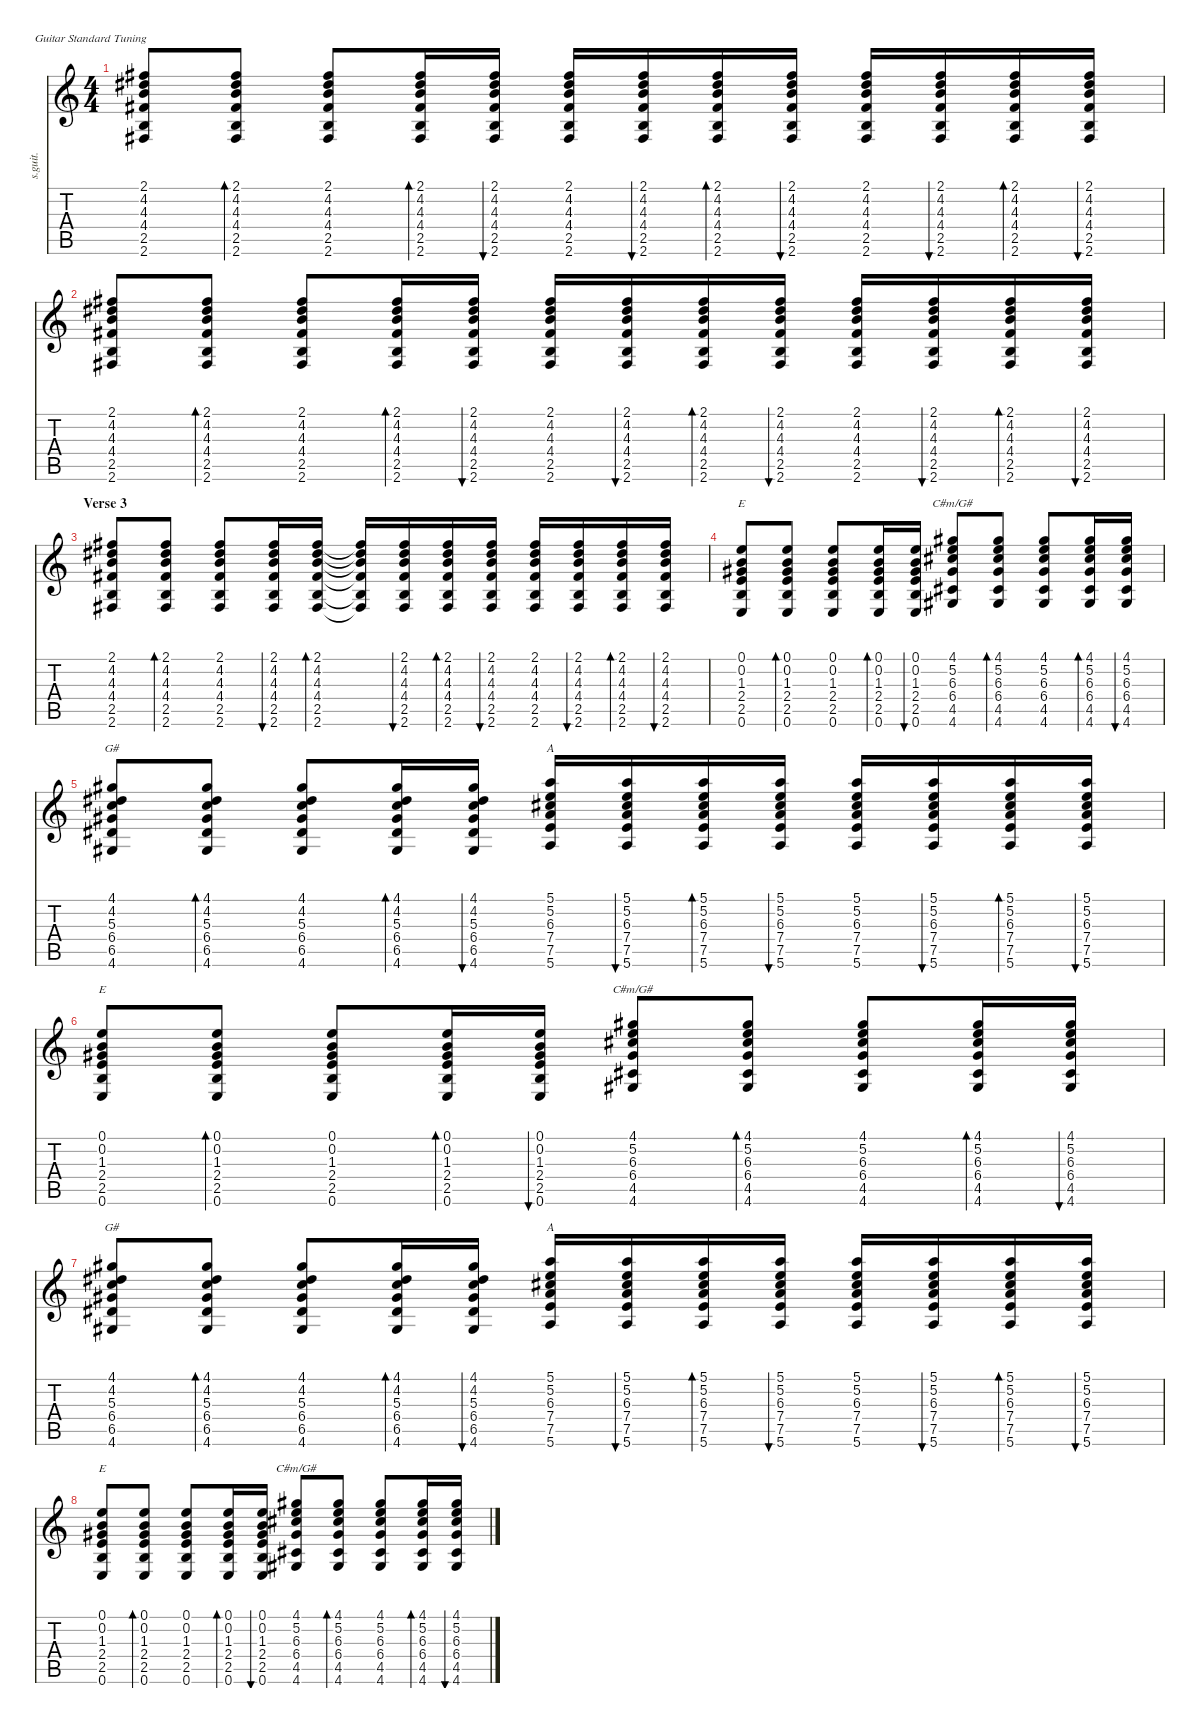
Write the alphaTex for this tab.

\defaultSystemsLayout 4
\hideDynamics
\bracketExtendMode nobrackets
\track ("Black Francis (Rhythm)" "s.guit.") {instrument acousticguitarsteel}
\staff {score tabs}
\tuning (E4 B3 G3 D3 A2 E2)
\chord ("E" 3 1 2 2 0 x) {showdiagram false}
\chord ("C#m/G#" 3 1 2 2 0 x) {showdiagram false}
\chord ("G#" 3 1 2 2 0 x) {showdiagram false}
\chord ("A" 3 1 2 2 0 x) {showdiagram false}
\ts (4 4)
\tempo (81 hide)
\clef g2
\ks c
(2.1{acc #} 4.2{acc #} 4.3 4.4{acc #} 2.5 2.6{acc #}).8{lyrics (0 "") lyrics (1 "") lyrics (2 "") lyrics (3 "") lyrics (4 "") dy mf} (2.1{acc #} 4.2{acc #} 4.3 4.4{acc #} 2.5 2.6{acc #}).8{bd 30 lyrics (0 "") lyrics (1 "") lyrics (2 "") lyrics (3 "") lyrics (4 "")} (2.1{acc #} 4.2{acc #} 4.3 4.4{acc #} 2.5 2.6{acc #}).8{lyrics (0 "") lyrics (1 "") lyrics (2 "") lyrics (3 "") lyrics (4 "")} (2.1{acc #} 4.2{acc #} 4.3 4.4{acc #} 2.5 2.6{acc #}).16{bd 30 lyrics (0 "") lyrics (1 "") lyrics (2 "") lyrics (3 "") lyrics (4 "")} (2.1{acc #} 4.2{acc #} 4.3 4.4{acc #} 2.5 2.6{acc #}).16{bu 30 lyrics (0 "") lyrics (1 "") lyrics (2 "") lyrics (3 "") lyrics (4 "")} (2.1{acc #} 4.2{acc #} 4.3 4.4{acc #} 2.5 2.6{acc #}).16{lyrics (0 "") lyrics (1 "") lyrics (2 "") lyrics (3 "") lyrics (4 "")} (2.1{acc #} 4.2{acc #} 4.3 4.4{acc #} 2.5 2.6{acc #}).16{bu 30 lyrics (0 "") lyrics (1 "") lyrics (2 "") lyrics (3 "") lyrics (4 "")} (2.1{acc #} 4.2{acc #} 4.3 4.4{acc #} 2.5 2.6{acc #}).16{bd 30 lyrics (0 "") lyrics (1 "") lyrics (2 "") lyrics (3 "") lyrics (4 "")} (2.1{acc #} 4.2{acc #} 4.3 4.4{acc #} 2.5 2.6{acc #}).16{bu 30 lyrics (0 "") lyrics (1 "") lyrics (2 "") lyrics (3 "") lyrics (4 "")} (2.1{acc #} 4.2{acc #} 4.3 4.4{acc #} 2.5 2.6{acc #}).16{lyrics (0 "") lyrics (1 "") lyrics (2 "") lyrics (3 "") lyrics (4 "")} (2.1{acc #} 4.2{acc #} 4.3 4.4{acc #} 2.5 2.6{acc #}).16{bu 30 lyrics (0 "") lyrics (1 "") lyrics (2 "") lyrics (3 "") lyrics (4 "")} (2.1{acc #} 4.2{acc #} 4.3 4.4{acc #} 2.5 2.6{acc #}).16{bd 30 lyrics (0 "") lyrics (1 "") lyrics (2 "") lyrics (3 "") lyrics (4 "")} (2.1{acc #} 4.2{acc #} 4.3 4.4{acc #} 2.5 2.6{acc #}).16{bu 30 lyrics (0 "") lyrics (1 "") lyrics (2 "") lyrics (3 "") lyrics (4 "")} |
(2.1{acc #} 4.2{acc #} 4.3 4.4{acc #} 2.5 2.6{acc #}).8{lyrics (0 "") lyrics (1 "") lyrics (2 "") lyrics (3 "") lyrics (4 "")} (2.1{acc #} 4.2{acc #} 4.3 4.4{acc #} 2.5 2.6{acc #}).8{bd 30 lyrics (0 "") lyrics (1 "") lyrics (2 "") lyrics (3 "") lyrics (4 "")} (2.1{acc #} 4.2{acc #} 4.3 4.4{acc #} 2.5 2.6{acc #}).8{lyrics (0 "") lyrics (1 "") lyrics (2 "") lyrics (3 "") lyrics (4 "")} (2.1{acc #} 4.2{acc #} 4.3 4.4{acc #} 2.5 2.6{acc #}).16{bd 30 lyrics (0 "") lyrics (1 "") lyrics (2 "") lyrics (3 "") lyrics (4 "")} (2.1{acc #} 4.2{acc #} 4.3 4.4{acc #} 2.5 2.6{acc #}).16{bu 30 lyrics (0 "") lyrics (1 "") lyrics (2 "") lyrics (3 "") lyrics (4 "")} (2.1{acc #} 4.2{acc #} 4.3 4.4{acc #} 2.5 2.6{acc #}).16{lyrics (0 "") lyrics (1 "") lyrics (2 "") lyrics (3 "") lyrics (4 "")} (2.1{acc #} 4.2{acc #} 4.3 4.4{acc #} 2.5 2.6{acc #}).16{bu 30 lyrics (0 "") lyrics (1 "") lyrics (2 "") lyrics (3 "") lyrics (4 "")} (2.1{acc #} 4.2{acc #} 4.3 4.4{acc #} 2.5 2.6{acc #}).16{bd 30 lyrics (0 "") lyrics (1 "") lyrics (2 "") lyrics (3 "") lyrics (4 "")} (2.1{acc #} 4.2{acc #} 4.3 4.4{acc #} 2.5 2.6{acc #}).16{bu 30 lyrics (0 "") lyrics (1 "") lyrics (2 "") lyrics (3 "") lyrics (4 "")} (2.1{acc #} 4.2{acc #} 4.3 4.4{acc #} 2.5 2.6{acc #}).16{lyrics (0 "") lyrics (1 "") lyrics (2 "") lyrics (3 "") lyrics (4 "")} (2.1{acc #} 4.2{acc #} 4.3 4.4{acc #} 2.5 2.6{acc #}).16{bu 30 lyrics (0 "") lyrics (1 "") lyrics (2 "") lyrics (3 "") lyrics (4 "")} (2.1{acc #} 4.2{acc #} 4.3 4.4{acc #} 2.5 2.6{acc #}).16{bd 30 lyrics (0 "") lyrics (1 "") lyrics (2 "") lyrics (3 "") lyrics (4 "")} (2.1{acc #} 4.2{acc #} 4.3 4.4{acc #} 2.5 2.6{acc #}).16{bu 30 lyrics (0 "") lyrics (1 "") lyrics (2 "") lyrics (3 "") lyrics (4 "")} |
\section ("" "Verse 3")
(2.1{acc #} 4.2{acc #} 4.3 4.4{acc #} 2.5 2.6{acc #}).8{lyrics (0 "") lyrics (1 "") lyrics (2 "") lyrics (3 "") lyrics (4 "")} (2.1{acc #} 4.2{acc #} 4.3 4.4{acc #} 2.5 2.6{acc #}).8{bd 30 lyrics (0 "") lyrics (1 "") lyrics (2 "") lyrics (3 "") lyrics (4 "")} (2.1{acc #} 4.2{acc #} 4.3 4.4{acc #} 2.5 2.6{acc #}).8{lyrics (0 "") lyrics (1 "") lyrics (2 "") lyrics (3 "") lyrics (4 "")} (2.1{acc #} 4.2{acc #} 4.3 4.4{acc #} 2.5 2.6{acc #}).16{bu 30 lyrics (0 "") lyrics (1 "") lyrics (2 "") lyrics (3 "") lyrics (4 "")} (2.1{acc #} 4.2{acc #} 4.3 4.4{acc #} 2.5 2.6{acc #}).16{bd 30 lyrics (0 "") lyrics (1 "") lyrics (2 "") lyrics (3 "") lyrics (4 "")} (2.1{t acc #} 4.2{t acc #} 4.3{t} 4.4{t acc #} 2.5{t} 2.6{t acc #}).16{lyrics (0 "") lyrics (1 "") lyrics (2 "") lyrics (3 "") lyrics (4 "")} (2.1{acc #} 4.2{acc #} 4.3 4.4{acc #} 2.5 2.6{acc #}).16{bu 30 lyrics (0 "") lyrics (1 "") lyrics (2 "") lyrics (3 "") lyrics (4 "")} (2.1{acc #} 4.2{acc #} 4.3 4.4{acc #} 2.5 2.6{acc #}).16{bd 30 lyrics (0 "") lyrics (1 "") lyrics (2 "") lyrics (3 "") lyrics (4 "")} (2.1{acc #} 4.2{acc #} 4.3 4.4{acc #} 2.5 2.6{acc #}).16{bu 30 lyrics (0 "") lyrics (1 "") lyrics (2 "") lyrics (3 "") lyrics (4 "")} (2.1{acc #} 4.2{acc #} 4.3 4.4{acc #} 2.5 2.6{acc #}).16{lyrics (0 "") lyrics (1 "") lyrics (2 "") lyrics (3 "") lyrics (4 "")} (2.1{acc #} 4.2{acc #} 4.3 4.4{acc #} 2.5 2.6{acc #}).16{bu 30 lyrics (0 "") lyrics (1 "") lyrics (2 "") lyrics (3 "") lyrics (4 "")} (2.1{acc #} 4.2{acc #} 4.3 4.4{acc #} 2.5 2.6{acc #}).16{bd 30 lyrics (0 "") lyrics (1 "") lyrics (2 "") lyrics (3 "") lyrics (4 "")} (2.1{acc #} 4.2{acc #} 4.3 4.4{acc #} 2.5 2.6{acc #}).16{bu 30 lyrics (0 "") lyrics (1 "") lyrics (2 "") lyrics (3 "") lyrics (4 "")} |
(0.1 0.2 1.3{acc #} 2.4 2.5 0.6).8{ch "E" lyrics (0 "") lyrics (1 "") lyrics (2 "") lyrics (3 "") lyrics (4 "") dy mp} (0.1 0.2 1.3{acc #} 2.4 2.5 0.6).8{bd 30 lyrics (0 "") lyrics (1 "") lyrics (2 "") lyrics (3 "") lyrics (4 "")} (0.1 0.2 1.3{acc #} 2.4 2.5 0.6).8{lyrics (0 "") lyrics (1 "") lyrics (2 "") lyrics (3 "") lyrics (4 "")} (0.1 0.2 1.3{acc #} 2.4 2.5 0.6).16{bd 30 lyrics (0 "") lyrics (1 "") lyrics (2 "") lyrics (3 "") lyrics (4 "")} (0.1 0.2 1.3{acc #} 2.4 2.5 0.6).16{bu 30 lyrics (0 "") lyrics (1 "") lyrics (2 "") lyrics (3 "") lyrics (4 "")} (4.1{acc #} 5.2 6.3{acc #} 6.4{acc #} 4.5{acc #} 4.6{acc #}).8{ch "C#m/G#" lyrics (0 "") lyrics (1 "") lyrics (2 "") lyrics (3 "") lyrics (4 "")} (4.1{acc #} 5.2 6.3{acc #} 6.4{acc #} 4.5{acc #} 4.6{acc #}).8{bd 30 lyrics (0 "") lyrics (1 "") lyrics (2 "") lyrics (3 "") lyrics (4 "")} (4.1{acc #} 5.2 6.3{acc #} 6.4{acc #} 4.5{acc #} 4.6{acc #}).8{lyrics (0 "") lyrics (1 "") lyrics (2 "") lyrics (3 "") lyrics (4 "")} (4.1{acc #} 5.2 6.3{acc #} 6.4{acc #} 4.5{acc #} 4.6{acc #}).16{bd 30 lyrics (0 "") lyrics (1 "") lyrics (2 "") lyrics (3 "") lyrics (4 "")} (4.1{acc #} 5.2 6.3{acc #} 6.4{acc #} 4.5{acc #} 4.6{acc #}).16{bu 30 lyrics (0 "") lyrics (1 "") lyrics (2 "") lyrics (3 "") lyrics (4 "")} |
(4.1{acc #} 4.2{acc #} 5.3 6.4{acc #} 6.5{acc #} 4.6{acc #}).8{ch "G#" lyrics (0 "") lyrics (1 "") lyrics (2 "") lyrics (3 "") lyrics (4 "")} (4.1{acc #} 4.2{acc #} 5.3 6.4{acc #} 6.5{acc #} 4.6{acc #}).8{bd 30 lyrics (0 "") lyrics (1 "") lyrics (2 "") lyrics (3 "") lyrics (4 "")} (4.1{acc #} 4.2{acc #} 5.3 6.4{acc #} 6.5{acc #} 4.6{acc #}).8{lyrics (0 "") lyrics (1 "") lyrics (2 "") lyrics (3 "") lyrics (4 "")} (4.1{acc #} 4.2{acc #} 5.3 6.4{acc #} 6.5{acc #} 4.6{acc #}).16{bd 30 lyrics (0 "") lyrics (1 "") lyrics (2 "") lyrics (3 "") lyrics (4 "")} (4.1{acc #} 4.2{acc #} 5.3 6.4{acc #} 6.5{acc #} 4.6{acc #}).16{bu 30 lyrics (0 "") lyrics (1 "") lyrics (2 "") lyrics (3 "") lyrics (4 "")} (5.1 5.2 6.3{acc #} 7.4 7.5 5.6).16{ch "A" lyrics (0 "") lyrics (1 "") lyrics (2 "") lyrics (3 "") lyrics (4 "")} (5.1 5.2 6.3{acc #} 7.4 7.5 5.6).16{bu 30 lyrics (0 "") lyrics (1 "") lyrics (2 "") lyrics (3 "") lyrics (4 "")} (5.1 5.2 6.3{acc #} 7.4 7.5 5.6).16{bd 30 lyrics (0 "") lyrics (1 "") lyrics (2 "") lyrics (3 "") lyrics (4 "")} (5.1 5.2 6.3{acc #} 7.4 7.5 5.6).16{bu 30 lyrics (0 "") lyrics (1 "") lyrics (2 "") lyrics (3 "") lyrics (4 "")} (5.1 5.2 6.3{acc #} 7.4 7.5 5.6).16{lyrics (0 "") lyrics (1 "") lyrics (2 "") lyrics (3 "") lyrics (4 "")} (5.1 5.2 6.3{acc #} 7.4 7.5 5.6).16{bu 30 lyrics (0 "") lyrics (1 "") lyrics (2 "") lyrics (3 "") lyrics (4 "")} (5.1 5.2 6.3{acc #} 7.4 7.5 5.6).16{bd 30 lyrics (0 "") lyrics (1 "") lyrics (2 "") lyrics (3 "") lyrics (4 "")} (5.1 5.2 6.3{acc #} 7.4 7.5 5.6).16{bu 30 lyrics (0 "") lyrics (1 "") lyrics (2 "") lyrics (3 "") lyrics (4 "")} |
(0.1 0.2 1.3{acc #} 2.4 2.5 0.6).8{ch "E" lyrics (0 "") lyrics (1 "") lyrics (2 "") lyrics (3 "") lyrics (4 "")} (0.1 0.2 1.3{acc #} 2.4 2.5 0.6).8{bd 30 lyrics (0 "") lyrics (1 "") lyrics (2 "") lyrics (3 "") lyrics (4 "")} (0.1 0.2 1.3{acc #} 2.4 2.5 0.6).8{lyrics (0 "") lyrics (1 "") lyrics (2 "") lyrics (3 "") lyrics (4 "")} (0.1 0.2 1.3{acc #} 2.4 2.5 0.6).16{bd 30 lyrics (0 "") lyrics (1 "") lyrics (2 "") lyrics (3 "") lyrics (4 "")} (0.1 0.2 1.3{acc #} 2.4 2.5 0.6).16{bu 30 lyrics (0 "") lyrics (1 "") lyrics (2 "") lyrics (3 "") lyrics (4 "")} (4.1{acc #} 5.2 6.3{acc #} 6.4{acc #} 4.5{acc #} 4.6{acc #}).8{ch "C#m/G#" lyrics (0 "") lyrics (1 "") lyrics (2 "") lyrics (3 "") lyrics (4 "")} (4.1{acc #} 5.2 6.3{acc #} 6.4{acc #} 4.5{acc #} 4.6{acc #}).8{bd 30 lyrics (0 "") lyrics (1 "") lyrics (2 "") lyrics (3 "") lyrics (4 "")} (4.1{acc #} 5.2 6.3{acc #} 6.4{acc #} 4.5{acc #} 4.6{acc #}).8{lyrics (0 "") lyrics (1 "") lyrics (2 "") lyrics (3 "") lyrics (4 "")} (4.1{acc #} 5.2 6.3{acc #} 6.4{acc #} 4.5{acc #} 4.6{acc #}).16{bd 30 lyrics (0 "") lyrics (1 "") lyrics (2 "") lyrics (3 "") lyrics (4 "")} (4.1{acc #} 5.2 6.3{acc #} 6.4{acc #} 4.5{acc #} 4.6{acc #}).16{bu 30 lyrics (0 "") lyrics (1 "") lyrics (2 "") lyrics (3 "") lyrics (4 "")} |
(4.1{acc #} 4.2{acc #} 5.3 6.4{acc #} 6.5{acc #} 4.6{acc #}).8{ch "G#" lyrics (0 "") lyrics (1 "") lyrics (2 "") lyrics (3 "") lyrics (4 "")} (4.1{acc #} 4.2{acc #} 5.3 6.4{acc #} 6.5{acc #} 4.6{acc #}).8{bd 30 lyrics (0 "") lyrics (1 "") lyrics (2 "") lyrics (3 "") lyrics (4 "")} (4.1{acc #} 4.2{acc #} 5.3 6.4{acc #} 6.5{acc #} 4.6{acc #}).8{lyrics (0 "") lyrics (1 "") lyrics (2 "") lyrics (3 "") lyrics (4 "")} (4.1{acc #} 4.2{acc #} 5.3 6.4{acc #} 6.5{acc #} 4.6{acc #}).16{bd 30 lyrics (0 "") lyrics (1 "") lyrics (2 "") lyrics (3 "") lyrics (4 "")} (4.1{acc #} 4.2{acc #} 5.3 6.4{acc #} 6.5{acc #} 4.6{acc #}).16{bu 30 lyrics (0 "") lyrics (1 "") lyrics (2 "") lyrics (3 "") lyrics (4 "")} (5.1 5.2 6.3{acc #} 7.4 7.5 5.6).16{ch "A" lyrics (0 "") lyrics (1 "") lyrics (2 "") lyrics (3 "") lyrics (4 "")} (5.1 5.2 6.3{acc #} 7.4 7.5 5.6).16{bu 30 lyrics (0 "") lyrics (1 "") lyrics (2 "") lyrics (3 "") lyrics (4 "")} (5.1 5.2 6.3{acc #} 7.4 7.5 5.6).16{bd 30 lyrics (0 "") lyrics (1 "") lyrics (2 "") lyrics (3 "") lyrics (4 "")} (5.1 5.2 6.3{acc #} 7.4 7.5 5.6).16{bu 30 lyrics (0 "") lyrics (1 "") lyrics (2 "") lyrics (3 "") lyrics (4 "")} (5.1 5.2 6.3{acc #} 7.4 7.5 5.6).16{lyrics (0 "") lyrics (1 "") lyrics (2 "") lyrics (3 "") lyrics (4 "")} (5.1 5.2 6.3{acc #} 7.4 7.5 5.6).16{bu 30 lyrics (0 "") lyrics (1 "") lyrics (2 "") lyrics (3 "") lyrics (4 "")} (5.1 5.2 6.3{acc #} 7.4 7.5 5.6).16{bd 30 lyrics (0 "") lyrics (1 "") lyrics (2 "") lyrics (3 "") lyrics (4 "")} (5.1 5.2 6.3{acc #} 7.4 7.5 5.6).16{bu 30 lyrics (0 "") lyrics (1 "") lyrics (2 "") lyrics (3 "") lyrics (4 "")} |
(0.1 0.2 1.3{acc #} 2.4 2.5 0.6).8{ch "E" lyrics (0 "") lyrics (1 "") lyrics (2 "") lyrics (3 "") lyrics (4 "")} (0.1 0.2 1.3{acc #} 2.4 2.5 0.6).8{bd 30 lyrics (0 "") lyrics (1 "") lyrics (2 "") lyrics (3 "") lyrics (4 "")} (0.1 0.2 1.3{acc #} 2.4 2.5 0.6).8{lyrics (0 "") lyrics (1 "") lyrics (2 "") lyrics (3 "") lyrics (4 "")} (0.1 0.2 1.3{acc #} 2.4 2.5 0.6).16{bd 30 lyrics (0 "") lyrics (1 "") lyrics (2 "") lyrics (3 "") lyrics (4 "")} (0.1 0.2 1.3{acc #} 2.4 2.5 0.6).16{bu 30 lyrics (0 "") lyrics (1 "") lyrics (2 "") lyrics (3 "") lyrics (4 "")} (4.1{acc #} 5.2 6.3{acc #} 6.4{acc #} 4.5{acc #} 4.6{acc #}).8{ch "C#m/G#" lyrics (0 "") lyrics (1 "") lyrics (2 "") lyrics (3 "") lyrics (4 "")} (4.1{acc #} 5.2 6.3{acc #} 6.4{acc #} 4.5{acc #} 4.6{acc #}).8{bd 30 lyrics (0 "") lyrics (1 "") lyrics (2 "") lyrics (3 "") lyrics (4 "")} (4.1{acc #} 5.2 6.3{acc #} 6.4{acc #} 4.5{acc #} 4.6{acc #}).8{lyrics (0 "") lyrics (1 "") lyrics (2 "") lyrics (3 "") lyrics (4 "")} (4.1{acc #} 5.2 6.3{acc #} 6.4{acc #} 4.5{acc #} 4.6{acc #}).16{bd 30 lyrics (0 "") lyrics (1 "") lyrics (2 "") lyrics (3 "") lyrics (4 "")} (4.1{acc #} 5.2 6.3{acc #} 6.4{acc #} 4.5{acc #} 4.6{acc #}).16{bu 30 lyrics (0 "") lyrics (1 "") lyrics (2 "") lyrics (3 "") lyrics (4 "")}
